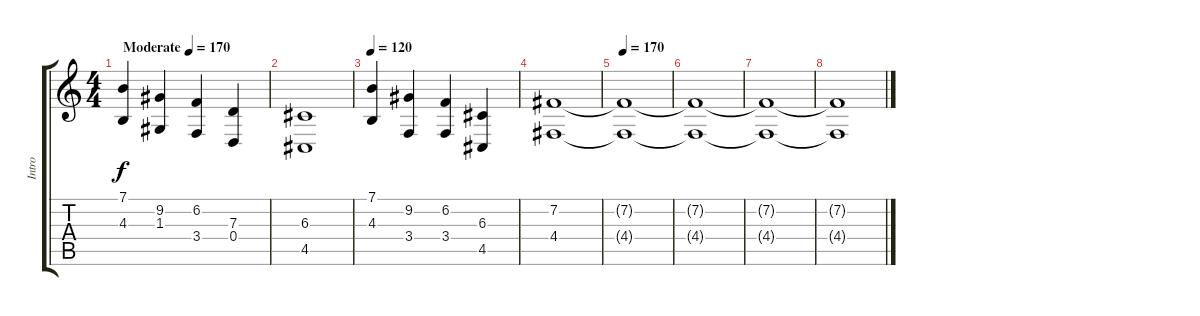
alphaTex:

\track ("Intro" "Intro") {instrument stringensemble2}
\staff {score tabs}
\tuning (E4 B3 G3 D3 A2 E2) {hide}
\ts (4 4)
\tempo (170 "Moderate")
\tempo 120
\tempo (170 "Moderate")
\clef g2
\ks c
(7.1 4.3).4{dy f instrument stringensemble2} (9.2 1.3).4 (6.2 3.4).4 (7.3 0.4).4 |
(6.3 4.5).1 |
\tempo 120
(7.1 4.3).4 (9.2 3.4).4 (6.2 3.4).4 (6.3 4.5).4 |
(7.2 4.4).1 |
\tempo 170
(7.2{t} 4.4{t}).1 |
(7.2{t} 4.4{t}).1 |
(7.2{t} 4.4{t}).1 |
(7.2{t} 4.4{t}).1
